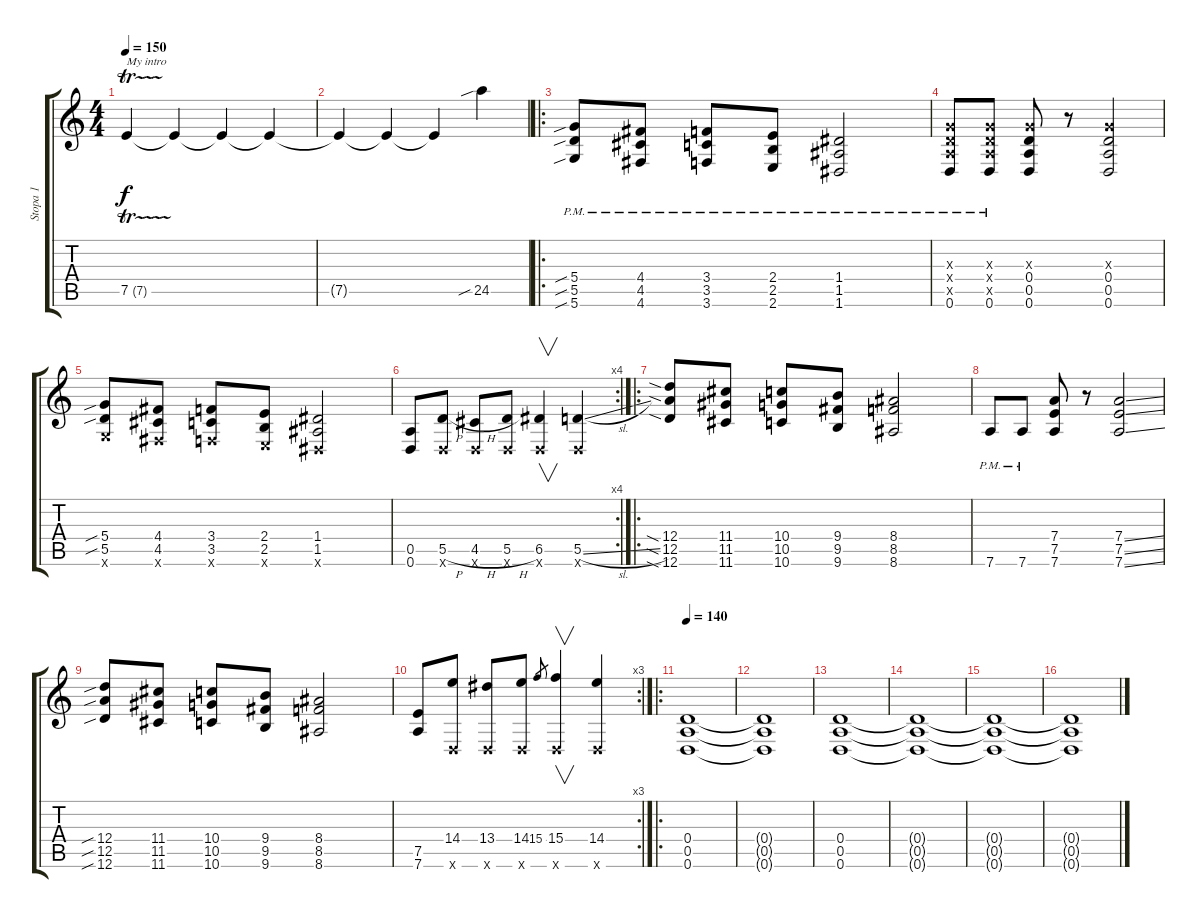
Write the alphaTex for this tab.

\track ("Stopa 1" "Stopa 1") {instrument distortionguitar}
\staff {score tabs}
\tuning (E4 B3 G3 D3 A2 D2) {hide}
\ts (4 4)
\tempo 150
\clef g2
\ks c
7.5{tr (7 16)}.4{txt "My intro" dy f instrument distortionguitar} 7.5{t}.4 7.5{t}.4 7.5{t}.4 |
7.5{t}.4 7.5{t}.4 7.5{t}.4 24.5{sib}.4 |
\ro
(5.4{sib pm} 5.5{sib} 5.6{sib}).8 (4.4{pm} 4.5 4.6).8 (3.4{pm} 3.5 3.6).8 (2.4{pm} 2.5 2.6).8 (1.4{pm} 1.5 1.6).2 |
(0.3{x} 0.4{x} 0.5{x} 0.6{pm}).8 (0.3{x} 0.4{x} 0.5{x} 0.6{pm}).8 (0.3{x} 0.4 0.5 0.6).8 r.8 (0.3{x} 0.4 0.5 0.6).2 |
(5.4{sib} 5.5{sib} 5.6{x}).8 (4.4 4.5 4.6{x}).8 (3.4 3.5 3.6{x}).8 (2.4 2.5 2.6{x}).8 (1.4 1.5 1.6{x}).2 |
\rc 4
(0.5 0.6).8 (5.5{h} 0.6{x}).8 (4.5{h} 0.6{x}).8 (5.5{h} 0.6{x}).8 (6.5 0.6{x}).4{v} (5.5{sl} 0.6{x}).4 |
\ro
(12.4{sia} 12.5{sia} 12.6{sia}).8 (11.4 11.5 11.6).8 (10.4 10.5 10.6).8 (9.4 9.5 9.6).8 (8.4 8.5 8.6).2 |
7.6{pm}.8 7.6{pm}.8 (7.4 7.5 7.6).8 r.8 (7.4{ss} 7.5{ss} 7.6{ss}).2 |
(12.4{sib} 12.5{sib} 12.6{sib}).8 (11.4 11.5 11.6).8 (10.4 10.5 10.6).8 (9.4 9.5 9.6).8 (8.4 8.5 8.6).2 |
\rc 3
(7.5 7.6).8 (14.4 0.6{x}).8 (13.4 0.6{x}).8 (14.4 0.6{x}).8 15.4.8{gr} (15.4 0.6{x}).4{v} (14.4 0.6{x}).4 |
\ro
\tempo 140
(0.4 0.5 0.6).1 |
(0.4{t} 0.5{t} 0.6{t}).1 |
(0.4 0.5 0.6).1 |
(0.4{t} 0.5{t} 0.6{t}).1 |
(0.4{t} 0.5{t} 0.6{t}).1{volume 12} |
(0.4{t} 0.5{t} 0.6{t}).1
